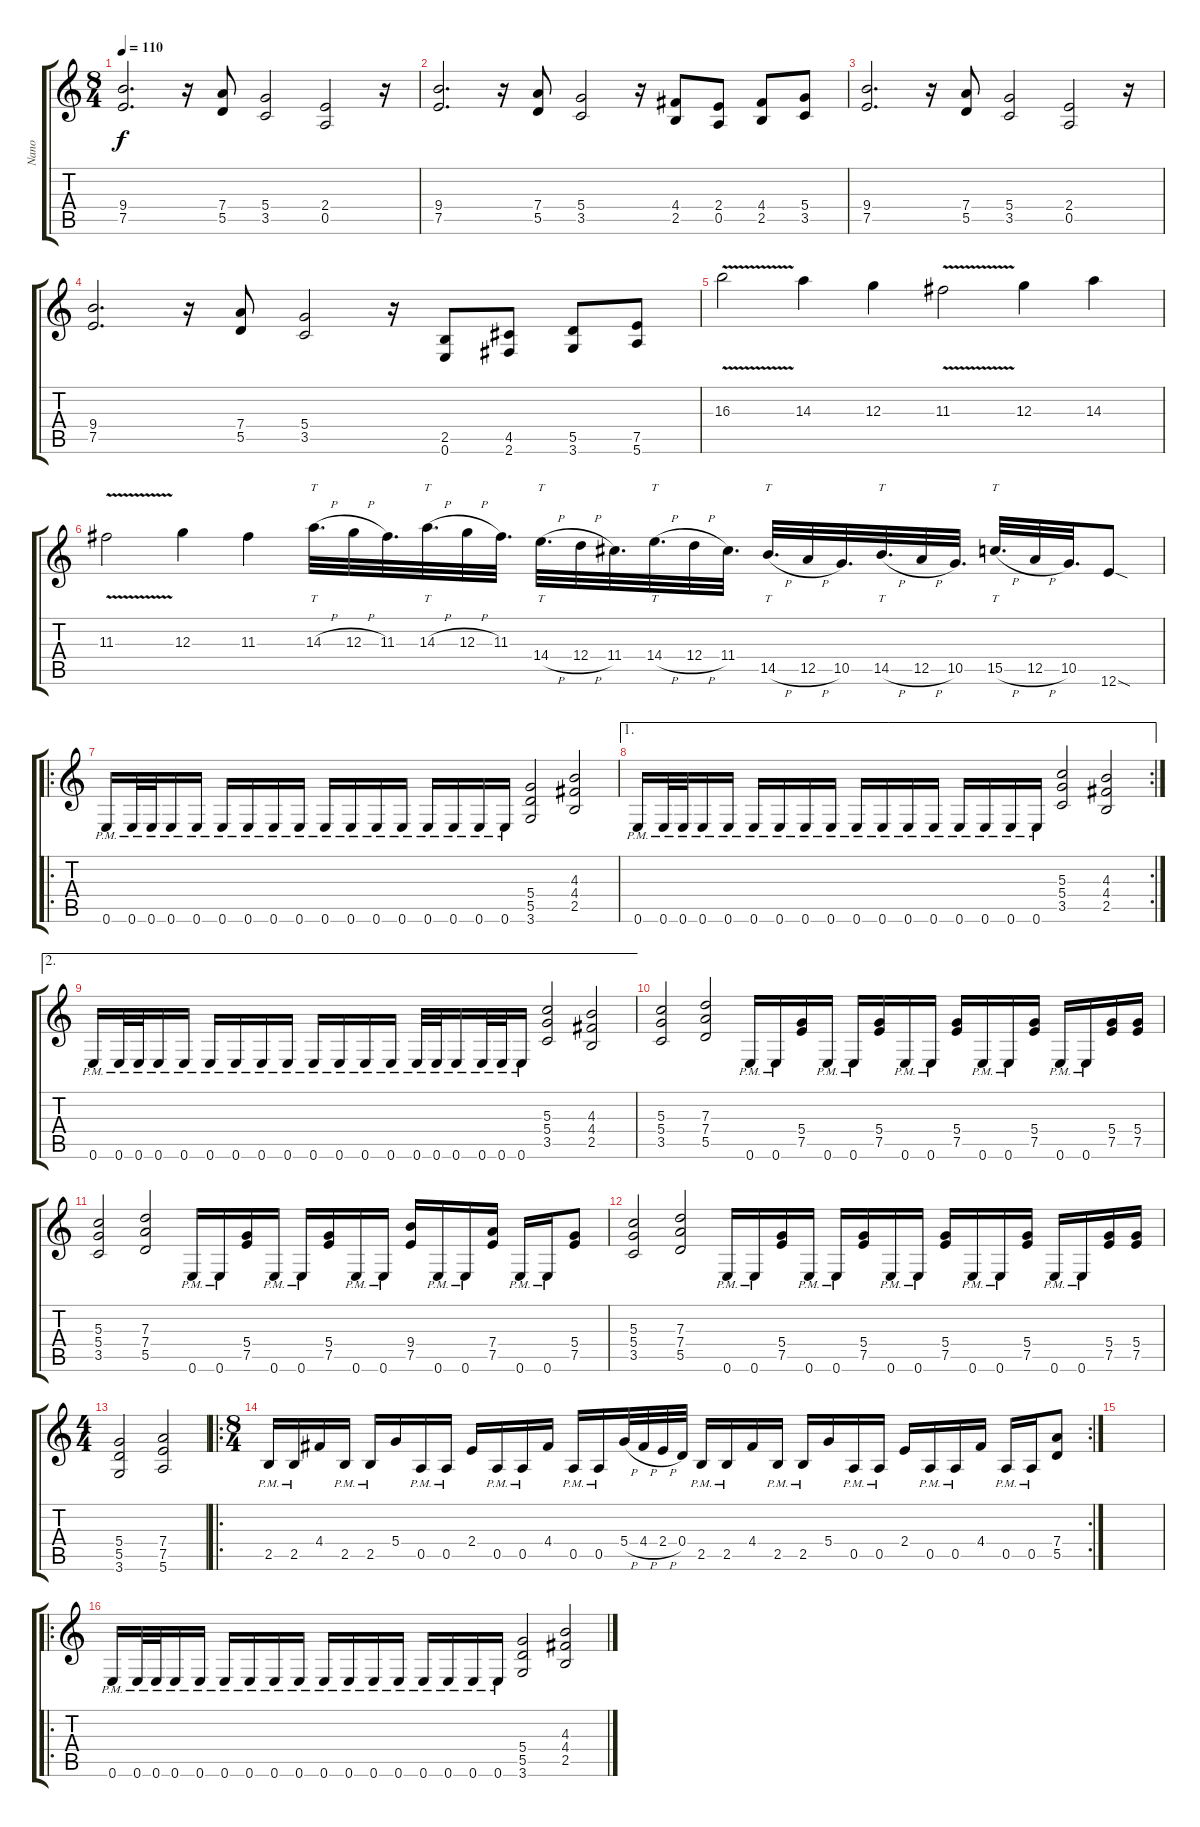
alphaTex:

\track ("Nano" "Nano") {instrument overdrivenguitar}
\staff {score tabs}
\tuning (E4 B3 G3 D3 A2 E2) {hide}
\ts (8 4)
\tempo 110
\clef g2
\ks c
(9.4 7.5).2{d dy f instrument overdrivenguitar} r.16 (7.4 5.5).8 (5.4 3.5).2 (2.4 0.5).2 r.16 |
(9.4 7.5).2{d} r.16 (7.4 5.5).8 (5.4 3.5).2 r.16 (4.4 2.5).8 (2.4 0.5).8 (4.4 2.5).8 (5.4 3.5).8 |
(9.4 7.5).2{d} r.16 (7.4 5.5).8 (5.4 3.5).2 (2.4 0.5).2 r.16 |
(9.4 7.5).2{d} r.16 (7.4 5.5).8 (5.4 3.5).2 r.16 (2.5 0.6).8 (4.5 2.6).8 (5.5 3.6).8 (7.5 5.6).8 |
16.3{v}.2 14.3.4 12.3.4 11.3{v}.2 12.3.4 14.3.4 |
11.3{v}.2 12.3.4 11.3.4 14.3{h}.32{tt d} 12.3{h}.32 11.3.32{d} 14.3{h}.32{tt d} 12.3{h}.32 11.3.32{d} 14.4{h}.32{tt d} 12.4{h}.32 11.4.32{d} 14.4{h}.32{tt d} 12.4{h}.32 11.4.32{d} 14.5{h}.32{tt d} 12.5{h}.32 10.5.32{d} 14.5{h}.32{tt d} 12.5{h}.32 10.5.32{d} 15.5{h}.32{tt d} 12.5{h}.32 10.5.32{d} 12.6{sod}.8 |
\ro
0.6{pm}.16 0.6{pm}.32 0.6{pm}.32 0.6{pm}.16 0.6{pm}.16 0.6{pm}.16 0.6{pm}.16 0.6{pm}.16 0.6{pm}.16 0.6{pm}.16 0.6{pm}.16 0.6{pm}.16 0.6{pm}.16 0.6{pm}.16 0.6{pm}.16 0.6{pm}.16 0.6{pm}.16 (5.4 5.5 3.6).2 (4.3 4.4 2.5).2 |
\ae 1
\rc 2
0.6{pm}.16 0.6{pm}.32 0.6{pm}.32 0.6{pm}.16 0.6{pm}.16 0.6{pm}.16 0.6{pm}.16 0.6{pm}.16 0.6{pm}.16 0.6{pm}.16 0.6{pm}.16 0.6{pm}.16 0.6{pm}.16 0.6{pm}.16 0.6{pm}.16 0.6{pm}.16 0.6{pm}.16 (5.3 5.4 3.5).2 (4.3 4.4 2.5).2 |
\ae 2
0.6{pm}.16 0.6{pm}.32 0.6{pm}.32 0.6{pm}.16 0.6{pm}.16 0.6{pm}.16 0.6{pm}.16 0.6{pm}.16 0.6{pm}.16 0.6{pm}.16 0.6{pm}.16 0.6{pm}.16 0.6{pm}.16 0.6{pm}.32 0.6{pm}.32 0.6{pm}.16 0.6{pm}.32 0.6{pm}.32 0.6{pm}.16 (5.3 5.4 3.5).2 (4.3 4.4 2.5).2 |
(5.3 5.4 3.5).2 (7.3 7.4 5.5).2 0.6{pm}.16 0.6{pm}.16 (5.4 7.5).16 0.6{pm}.16 0.6{pm}.16 (5.4 7.5).16 0.6{pm}.16 0.6{pm}.16 (5.4 7.5).16 0.6{pm}.16 0.6{pm}.16 (5.4 7.5).16 0.6{pm}.16 0.6{pm}.16 (5.4 7.5).16 (5.4 7.5).16 |
(5.3 5.4 3.5).2 (7.3 7.4 5.5).2 0.6{pm}.16 0.6{pm}.16 (5.4 7.5).16 0.6{pm}.16 0.6{pm}.16 (5.4 7.5).16 0.6{pm}.16 0.6{pm}.16 (9.4 7.5).16 0.6{pm}.16 0.6{pm}.16 (7.4 7.5).16 0.6{pm}.16 0.6{pm}.16 (5.4 7.5).8 |
(5.3 5.4 3.5).2 (7.3 7.4 5.5).2 0.6{pm}.16 0.6{pm}.16 (5.4 7.5).16 0.6{pm}.16 0.6{pm}.16 (5.4 7.5).16 0.6{pm}.16 0.6{pm}.16 (5.4 7.5).16 0.6{pm}.16 0.6{pm}.16 (5.4 7.5).16 0.6{pm}.16 0.6{pm}.16 (5.4 7.5).16 (5.4 7.5).16 |
\ts (4 4)
(5.4 5.5 3.6).2 (7.4 7.5 5.6).2 |
\ro
\rc 2
\ts (8 4)
2.5{pm}.16 2.5{pm}.16 4.4.16 2.5{pm}.16 2.5{pm}.16 5.4.16 0.5{pm}.16 0.5{pm}.16 2.4.16 0.5{pm}.16 0.5{pm}.16 4.4.16 0.5{pm}.16 0.5{pm}.16 5.4{h}.32 4.4{h}.32 2.4{h}.32 0.4.32 2.5{pm}.16 2.5{pm}.16 4.4.16 2.5{pm}.16 2.5{pm}.16 5.4.16 0.5{pm}.16 0.5{pm}.16 2.4.16 0.5{pm}.16 0.5{pm}.16 4.4.16 0.5{pm}.16 0.5{pm}.16 (7.4 5.5).8 |
|
\ro
0.6{pm}.16 0.6{pm}.32 0.6{pm}.32 0.6{pm}.16 0.6{pm}.16 0.6{pm}.16 0.6{pm}.16 0.6{pm}.16 0.6{pm}.16 0.6{pm}.16 0.6{pm}.16 0.6{pm}.16 0.6{pm}.16 0.6{pm}.16 0.6{pm}.16 0.6{pm}.16 0.6{pm}.16 (5.4 5.5 3.6).2 (4.3 4.4 2.5).2
